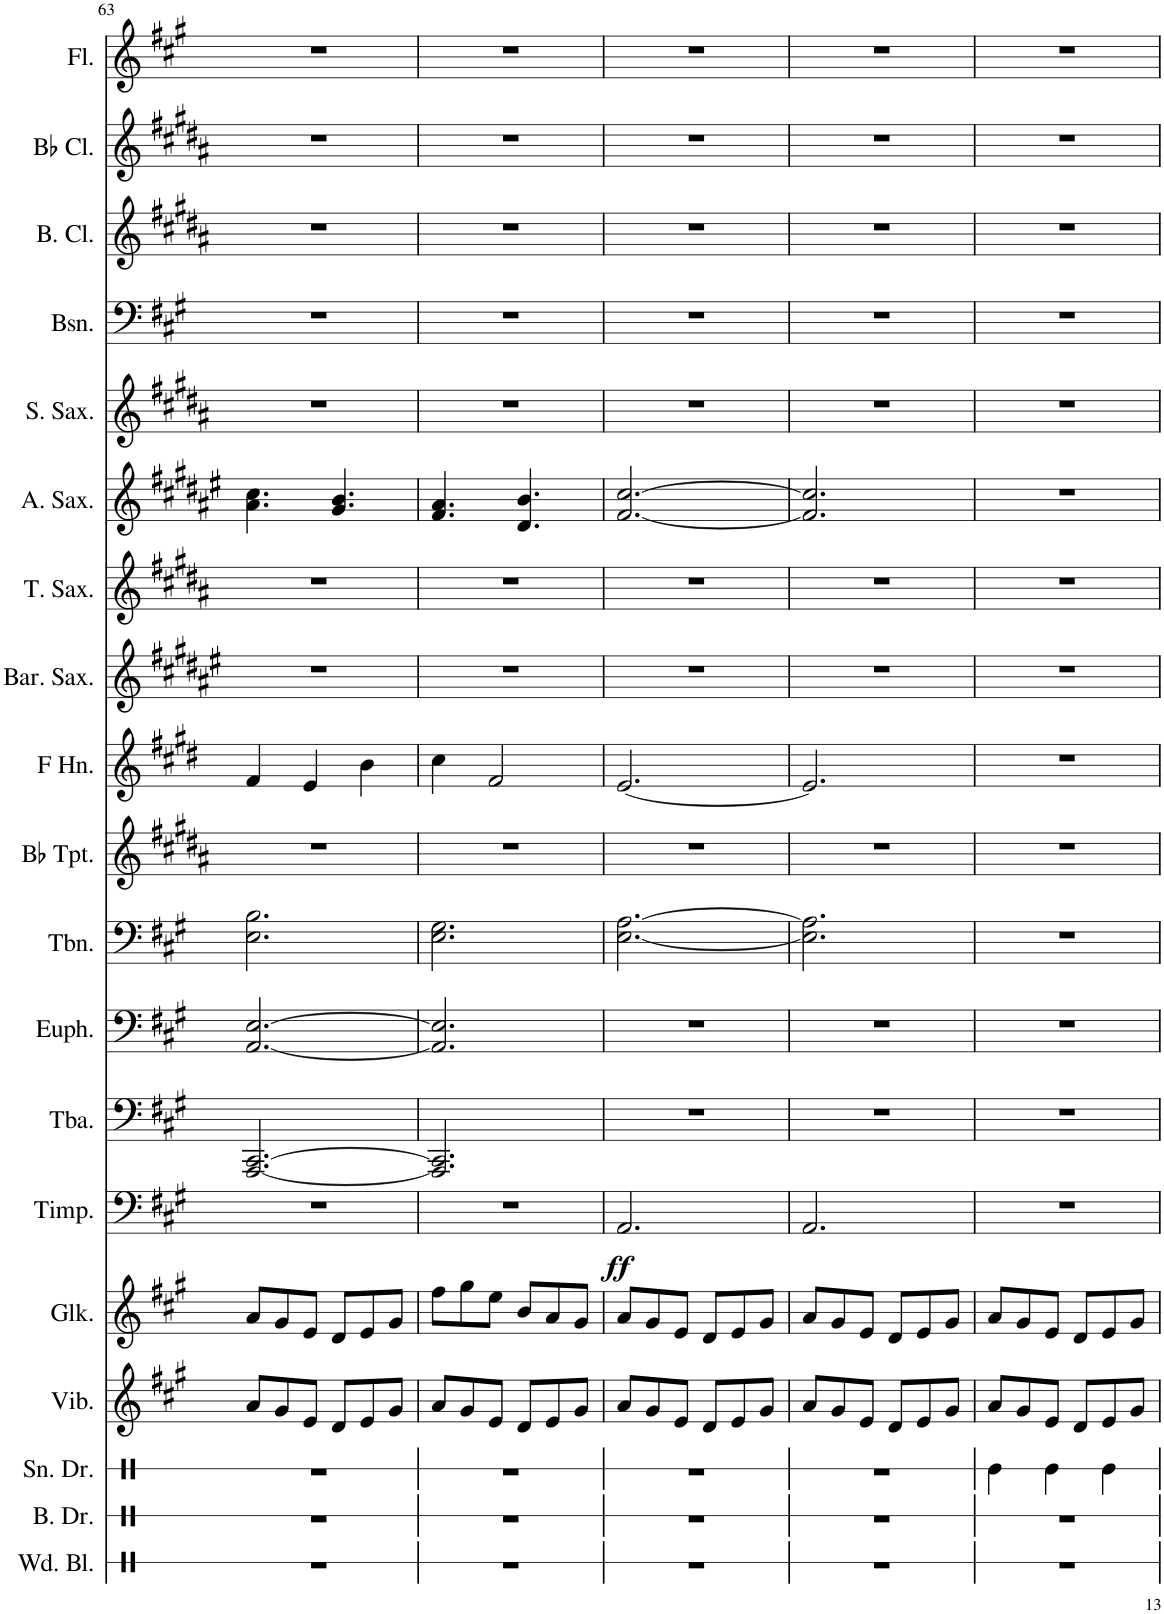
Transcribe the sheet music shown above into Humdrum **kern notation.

**kern	**kern	**kern	**kern	**kern	**kern	**dynam	**kern	**kern	**kern	**kern	**kern	**kern	**kern	**kern	**kern	**kern	**kern	**kern	**kern
*part19	*part18	*part17	*part16	*part15	*part14	*part14	*part13	*part12	*part11	*part10	*part9	*part8	*part7	*part6	*part5	*part4	*part3	*part2	*part1
*staff19	*staff18	*staff17	*staff16	*staff15	*staff14	*staff14	*staff13	*staff12	*staff11	*staff10	*staff9	*staff8	*staff7	*staff6	*staff5	*staff4	*staff3	*staff2	*staff1
*I"Wood Blocks	*I"Bass Drum	*I"Snare Drum	*I"Vibraphone	*I"Glockenspiel	*I"Timpani	*	*I"Tuba	*I"Euphonium	*I"Trombone	*I"Bb Trumpet	*I"Horn in F	*I"Baritone Saxophone	*I"Tenor Saxophone	*I"Alto Saxophone	*I"Soprano Saxophone	*I"Bassoon	*I"Bass Clarinet	*I"Bb Clarinet	*I"Flute
*I'Wd. Bl.	*I'B. Dr.	*I'Sn. Dr.	*I'Vib.	*I'Glk.	*I'Timp.	*	*I'Tba.	*I'Euph.	*I'Tbn.	*I'Bb Tpt.	*	*I'Bar. Sax.	*I'T. Sax.	*I'A. Sax.	*I'S. Sax.	*I'Bsn.	*I'B. Cl.	*I'Bb Cl.	*I'Fl.
!!LO:PB:g=z
*clefX	*clefX	*clefX	*clefG2	*clefG2	*clefF4	*	*clefF4	*clefF4	*clefF4	*clefG2	*clefG2	*clefG2	*clefG2	*clefG2	*clefG2	*clefF4	*clefG2	*clefG2	*clefG2
*	*	*	*	*Trd-14c-24	*	*	*	*	*	*Trd1c2	*Trd4c7	*Trd12c21	*Trd8c14	*Trd5c9	*Trd1c2	*	*Trd8c14	*Trd1c2	*
*k[]	*k[]	*k[]	*k[f#c#g#]	*k[f#c#g#]	*k[f#c#g#]	*	*k[f#c#g#]	*k[f#c#g#]	*k[f#c#g#]	*k[f#c#g#d#a#]	*k[f#c#g#d#]	*k[f#c#g#d#a#e#]	*k[f#c#g#d#a#]	*k[f#c#g#d#a#e#]	*k[f#c#g#d#a#]	*k[f#c#g#]	*k[f#c#g#d#a#]	*k[f#c#g#d#a#]	*k[f#c#g#]
*M6/8	*M6/8	*M6/8	*M6/8	*M6/8	*M6/8	*	*M6/8	*M6/8	*M6/8	*M6/8	*M6/8	*M6/8	*M6/8	*M6/8	*M6/8	*M6/8	*M6/8	*M6/8	*M6/8
=63	=63	=63	=63	=63	=63	=63	=63	=63	=63	=63	=63	=63	=63	=63	=63	=63	=63	=63	=63
2.r	2.r	2.r	8a/L	8a/L	2.r	.	[2.AAA/ [2.CC#/	[2.AA/ [2.E/	2.E\ 2.B\	2.r	4f#/	2.r	2.r	4.a#\ 4.cc#\	2.r	2.r	2.r	2.r	2.r
.	.	.	8g#/	8g#/	.	.	.	.	.	.	.	.	.	.	.	.	.	.	.
.	.	.	8e/J	8e/J	.	.	.	.	.	.	4e/	.	.	.	.	.	.	.	.
.	.	.	8d/L	8d/L	.	.	.	.	.	.	.	.	.	4.g#/ 4.b/	.	.	.	.	.
.	.	.	8e/	8e/	.	.	.	.	.	.	4b\	.	.	.	.	.	.	.	.
.	.	.	8g#/J	8g#/J	.	.	.	.	.	.	.	.	.	.	.	.	.	.	.
=64	=64	=64	=64	=64	=64	=64	=64	=64	=64	=64	=64	=64	=64	=64	=64	=64	=64	=64	=64
2.r	2.r	2.r	8a/L	8ff#\L	2.r	.	2.AAA/] 2.CC#/]	2.AA/] 2.E/]	2.E\ 2.G#\	2.r	4cc#\	2.r	2.r	4.f#/ 4.a#/	2.r	2.r	2.r	2.r	2.r
.	.	.	8g#/	8gg#\	.	.	.	.	.	.	.	.	.	.	.	.	.	.	.
.	.	.	8e/J	8ee\J	.	.	.	.	.	.	2f#/	.	.	.	.	.	.	.	.
.	.	.	8d/L	8b/L	.	.	.	.	.	.	.	.	.	4.d#/ 4.b/	.	.	.	.	.
.	.	.	8e/	8a/	.	.	.	.	.	.	.	.	.	.	.	.	.	.	.
.	.	.	8g#/J	8g#/J	.	.	.	.	.	.	.	.	.	.	.	.	.	.	.
=65	=65	=65	=65	=65	=65	=65	=65	=65	=65	=65	=65	=65	=65	=65	=65	=65	=65	=65	=65
!	!	!	!	!	!	!LO:DY:b	!	!	!	!	!	!	!	!	!	!	!	!	!
2.r	2.r	2.r	8a/L	8a/L	2.AA/	ff	2.r	2.r	[2.E\ [2.A\	2.r	[2.e/	2.r	2.r	[2.f#/ [2.cc#/	2.r	2.r	2.r	2.r	2.r
.	.	.	8g#/	8g#/	.	.	.	.	.	.	.	.	.	.	.	.	.	.	.
.	.	.	8e/J	8e/J	.	.	.	.	.	.	.	.	.	.	.	.	.	.	.
.	.	.	8d/L	8d/L	.	.	.	.	.	.	.	.	.	.	.	.	.	.	.
.	.	.	8e/	8e/	.	.	.	.	.	.	.	.	.	.	.	.	.	.	.
.	.	.	8g#/J	8g#/J	.	.	.	.	.	.	.	.	.	.	.	.	.	.	.
=66	=66	=66	=66	=66	=66	=66	=66	=66	=66	=66	=66	=66	=66	=66	=66	=66	=66	=66	=66
2.r	2.r	2.r	8a/L	8a/L	2.AA/	.	2.r	2.r	2.E\] 2.A\]	2.r	2.e/]	2.r	2.r	2.f#/] 2.cc#/]	2.r	2.r	2.r	2.r	2.r
.	.	.	8g#/	8g#/	.	.	.	.	.	.	.	.	.	.	.	.	.	.	.
.	.	.	8e/J	8e/J	.	.	.	.	.	.	.	.	.	.	.	.	.	.	.
.	.	.	8d/L	8d/L	.	.	.	.	.	.	.	.	.	.	.	.	.	.	.
.	.	.	8e/	8e/	.	.	.	.	.	.	.	.	.	.	.	.	.	.	.
.	.	.	8g#/J	8g#/J	.	.	.	.	.	.	.	.	.	.	.	.	.	.	.
=67	=67	=67	=67	=67	=67	=67	=67	=67	=67	=67	=67	=67	=67	=67	=67	=67	=67	=67	=67
2.r	2.r	4Re\	8a/L	8a/L	2.r	.	2.r	2.r	2.r	2.r	2.r	2.r	2.r	2.r	2.r	2.r	2.r	2.r	2.r
.	.	.	8g#/	8g#/	.	.	.	.	.	.	.	.	.	.	.	.	.	.	.
.	.	4Re\	8e/J	8e/J	.	.	.	.	.	.	.	.	.	.	.	.	.	.	.
.	.	.	8d/L	8d/L	.	.	.	.	.	.	.	.	.	.	.	.	.	.	.
.	.	4Re\	8e/	8e/	.	.	.	.	.	.	.	.	.	.	.	.	.	.	.
.	.	.	8g#/J	8g#/J	.	.	.	.	.	.	.	.	.	.	.	.	.	.	.
=	=	=	=	=	=	=	=	=	=	=	=	=	=	=	=	=	=	=	=
*-	*-	*-	*-	*-	*-	*-	*-	*-	*-	*-	*-	*-	*-	*-	*-	*-	*-	*-	*-
